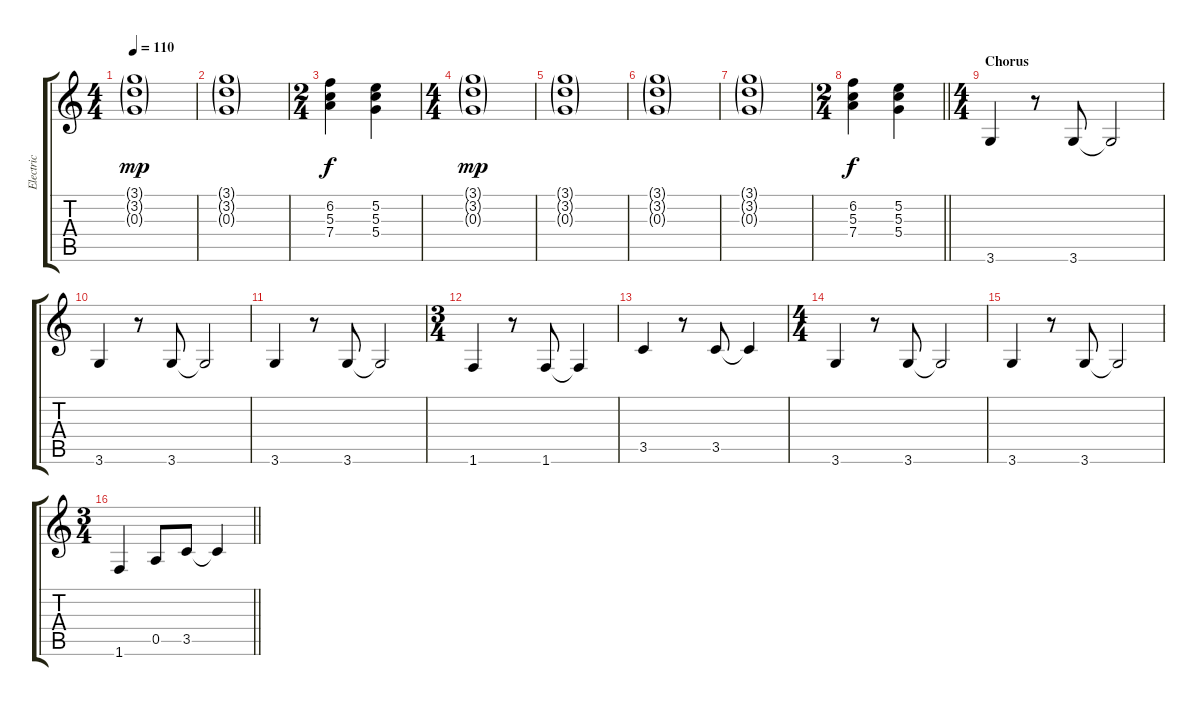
\track ("Electric" "Electric") {instrument overdrivenguitar}
\staff {score tabs}
\tuning (E4 B3 G3 D3 A2 E2) {hide}
\ts (4 4)
\tempo 110
\clef g2
\ks c
(3.1{g} 3.2{g} 0.3{g}).1{dy mp} |
(3.1{g} 3.2{g} 0.3{g}).1 |
\ts (2 4)
(6.2 5.3 7.4).4{dy f} (5.2 5.3 5.4).4 |
\ts (4 4)
(3.1{g} 3.2{g} 0.3{g}).1{dy mp} |
(3.1{g} 3.2{g} 0.3{g}).1 |
(3.1{g} 3.2{g} 0.3{g}).1 |
(3.1{g} 3.2{g} 0.3{g}).1 |
\ts (2 4)
\barLineRight lightlight
(6.2 5.3 7.4).4{dy f} (5.2 5.3 5.4).4 |
\ts (4 4)
\section ("" "Chorus")
3.6.4 r.8 3.6.8 3.6{t}.2 |
3.6.4 r.8 3.6.8 3.6{t}.2 |
3.6.4 r.8 3.6.8 3.6{t}.2 |
\ts (3 4)
1.6.4 r.8 1.6.8 1.6{t}.4 |
3.5.4 r.8 3.5.8 3.5{t}.4 |
\ts (4 4)
3.6.4 r.8 3.6.8 3.6{t}.2 |
3.6.4 r.8 3.6.8 3.6{t}.2 |
\ts (3 4)
\barLineRight lightlight
1.6.4 0.5.8 3.5.8 3.5{t}.4
